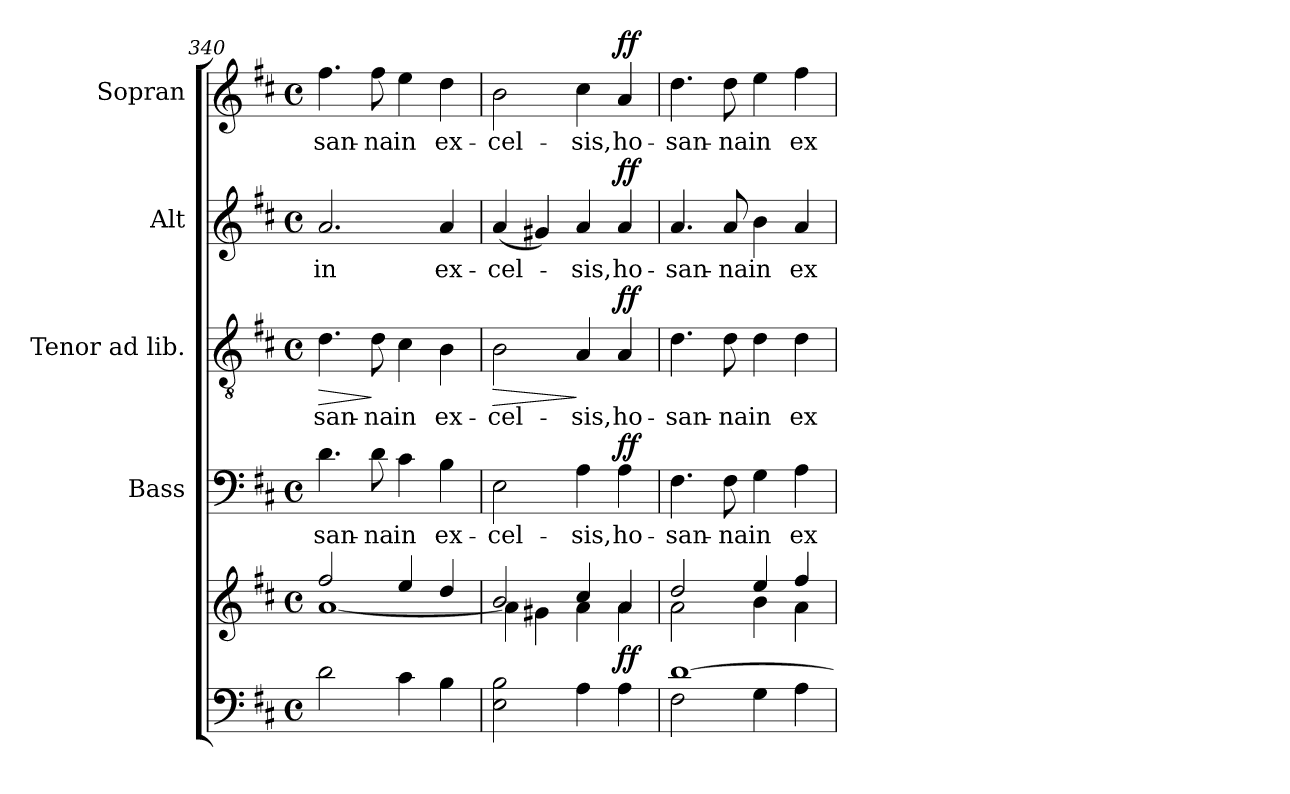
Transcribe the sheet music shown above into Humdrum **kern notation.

**kern	**kern	**dynam	**kern	**text	**dynam	**kern	**text	**dynam	**kern	**text	**dynam	**kern	**text	**dynam
*part5	*part5	*part5	*part4	*part4	*part4	*part3	*part3	*part3	*part2	*part2	*part2	*part1	*part1	*part1
*staff6	*staff5	*staff5/6	*staff4	*staff4	*staff4	*staff3	*staff3	*staff3	*staff2	*staff2	*staff2	*staff1	*staff1	*staff1
*	*	*	*I"Bass	*	*	*I"Tenor ad lib.	*	*	*I"Alt	*	*	*I"Sopran	*	*
*	*	*	*I'B.	*	*	*I'T.	*	*	*I'A.	*	*	*I'S.	*	*
*clefF4	*clefG2	*	*clefF4	*	*	*clefGv2	*	*	*clefG2	*	*	*clefG2	*	*
*k[f#c#]	*k[f#c#]	*	*k[f#c#]	*	*	*k[f#c#]	*	*	*k[f#c#]	*	*	*k[f#c#]	*	*
*D:	*D:	*	*D:	*	*	*D:	*	*	*D:	*	*	*D:	*	*
*M4/4	*M4/4	*	*M4/4	*	*	*M4/4	*	*	*M4/4	*	*	*M4/4	*	*
*met(c)	*met(c)	*	*met(c)	*	*	*met(c)	*	*	*met(c)	*	*	*met(c)	*	*
=340	=340	=340	=340	=340	=340	=340	=340	=340	=340	=340	=340	=340	=340	=340
*	*^	*	*	*	*	*	*	*	*	*	*	*	*	*
!	!	!	!	!	!LO:LY:b	!	!	!LO:LY:b	!LO:HP:b	!	!LO:LY:b	!	!	!LO:LY:b	!
2d\	2ff#/	[<1a	.	4.d\	-san-	.	4.d\	-san-	>	2.a/	in	.	4.ff#\	-san-	.
!	!	!	!	!	!LO:LY:b	!	!	!LO:LY:b	!	!	!	!	!	!LO:LY:b	!
.	.	.	.	8d\	-na	.	8d\	-na	]	.	.	.	8ff#\	-na	.
!	!	!	!	!	!LO:LY:b	!	!	!LO:LY:b	!	!	!	!	!	!LO:LY:b	!
4c#\	4ee/	.	.	4c#\	in	.	4c#\	in	.	.	.	.	4ee\	in	.
!	!	!	!	!	!LO:LY:b	!	!	!LO:LY:b	!	!	!LO:LY:b	!	!	!LO:LY:b	!
4B\	4dd/	.	.	4B\	ex-	.	4B\	ex-	.	4a/	ex-	.	4dd\	ex-	.
=341	=341	=341	=341	=341	=341	=341	=341	=341	=341	=341	=341	=341	=341	=341	=341
!	!	!	!	!	!LO:LY:b	!	!	!LO:LY:b	!LO:HP:b	!	!LO:LY:b	!	!	!LO:LY:b	!
2E\ 2B\	2b/	4a\]	.	2E\	-cel-	.	2B\	-cel-	>	(<4a/	-cel-	.	2b\	-cel-	.
.	.	4g#X\	.	.	.	.	.	.	.	4g#X/)	.	.	.	.	.
!	!	!	!	!	!LO:LY:b	!	!	!LO:LY:b	!	!	!LO:LY:b	!	!	!LO:LY:b	!
4A\	4cc#/	4a\	.	4A\	-sis,	.	4A/	-sis,	]	4a/	-sis,	.	4cc#\	-sis,	.
!	!	!	!LO:DY:b	!	!LO:LY:b	!LO:DY:a	!	!LO:LY:b	!LO:DY:a	!	!LO:LY:b	!LO:DY:a	!	!LO:LY:b	!LO:DY:a
4A\	4a/	4a\	ff	4A\	ho-	ff	4A/	ho-	ff	4a/	ho-	ff	4a/	ho-	ff
=342	=342	=342	=342	=342	=342	=342	=342	=342	=342	=342	=342	=342	=342	=342	=342
*^	*	*	*	*	*	*	*	*	*	*	*	*	*	*	*
!	!	!	!	!	!	!LO:LY:b	!	!	!LO:LY:b	!	!	!LO:LY:b	!	!	!LO:LY:b	!
[>1d	2F#\	2dd/	2a\	.	4.F#\	-san-	.	4.d\	-san-	.	4.a/	-san-	.	4.dd\	-san-	.
!	!	!	!	!	!	!LO:LY:b	!	!	!LO:LY:b	!	!	!LO:LY:b	!	!	!LO:LY:b	!
.	.	.	.	.	8F#\	-na	.	8d\	-na	.	8a/	-na	.	8dd\	-na	.
!	!	!	!	!	!	!LO:LY:b	!	!	!LO:LY:b	!	!	!LO:LY:b	!	!	!LO:LY:b	!
.	4G\	4ee/	4b\	.	4G\	in	.	4d\	in	.	4b\	in	.	4ee\	in	.
!	!	!	!	!	!	!LO:LY:b	!	!	!LO:LY:b	!	!	!LO:LY:b	!	!	!LO:LY:b	!
.	4A\	4ff#/	4a\	.	4A\	ex-	.	4d\	ex-	.	4a/	ex-	.	4ff#\	ex-	.
*v	*v	*	*	*	*	*	*	*	*	*	*	*	*	*	*	*
*	*v	*v	*	*	*	*	*	*	*	*	*	*	*	*	*
=	=	=	=	=	=	=	=	=	=	=	=	=	=	=
*-	*-	*-	*-	*-	*-	*-	*-	*-	*-	*-	*-	*-	*-	*-
